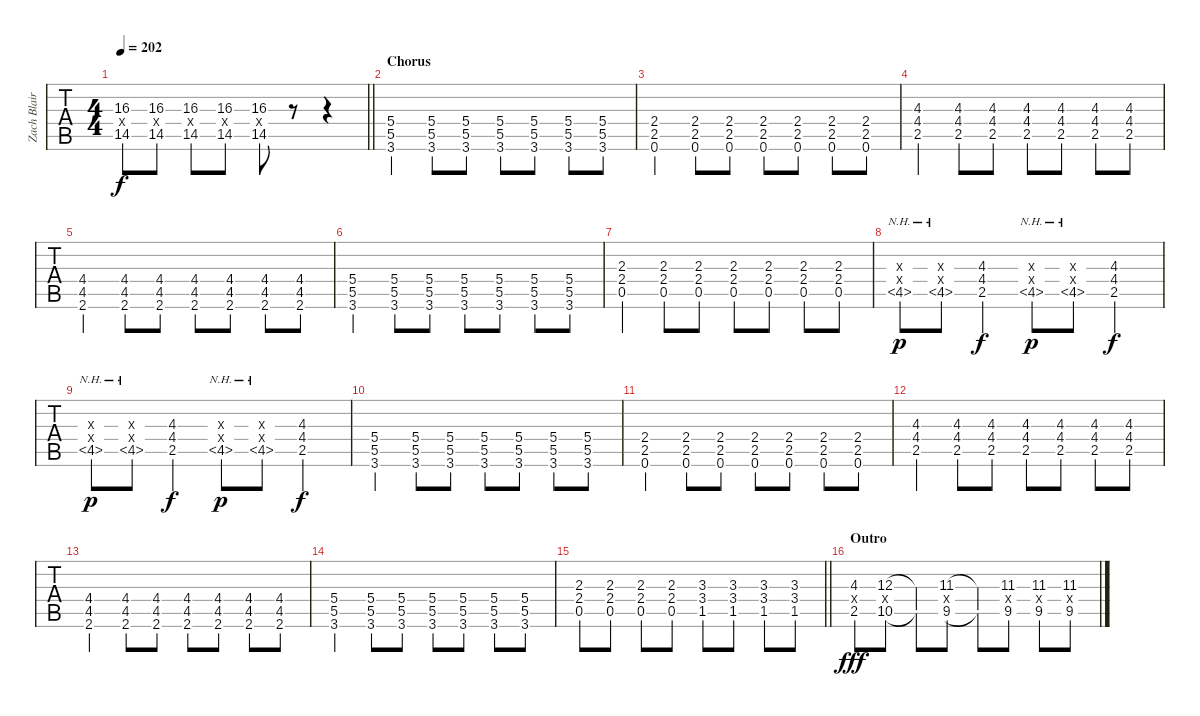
\track ("Zach Blair - Guitar One" "Zach Blair") {instrument electricguitarclean}
\staff {tabs}
\tuning (E4 B3 G3 D3 A2 E2) {hide}
\ts (4 4)
\tempo 202
\clef g2
\barLineRight lightlight
\ks c
(16.3 14.4{x} 14.5).8{dy f} (16.3 14.4{x} 14.5).8 (16.3 14.4{x} 14.5).8 (16.3 14.4{x} 14.5).8 (16.3 14.4{x} 14.5).8 r.8 r.4 |
\section ("" "Chorus")
(5.4 5.5 3.6).4 (5.4 5.5 3.6).8 (5.4 5.5 3.6).8 (5.4 5.5 3.6).8 (5.4 5.5 3.6).8 (5.4 5.5 3.6).8 (5.4 5.5 3.6).8 |
(2.4 2.5 0.6).4 (2.4 2.5 0.6).8 (2.4 2.5 0.6).8 (2.4 2.5 0.6).8 (2.4 2.5 0.6).8 (2.4 2.5 0.6).8 (2.4 2.5 0.6).8 |
(4.3 4.4 2.5).4 (4.3 4.4 2.5).8 (4.3 4.4 2.5).8 (4.3 4.4 2.5).8 (4.3 4.4 2.5).8 (4.3 4.4 2.5).8 (4.3 4.4 2.5).8 |
(4.4 4.5 2.6).4 (4.4 4.5 2.6).8 (4.4 4.5 2.6).8 (4.4 4.5 2.6).8 (4.4 4.5 2.6).8 (4.4 4.5 2.6).8 (4.4 4.5 2.6).8 |
(5.4 5.5 3.6).4 (5.4 5.5 3.6).8 (5.4 5.5 3.6).8 (5.4 5.5 3.6).8 (5.4 5.5 3.6).8 (5.4 5.5 3.6).8 (5.4 5.5 3.6).8 |
(2.3 2.4 0.5).4 (2.3 2.4 0.5).8 (2.3 2.4 0.5).8 (2.3 2.4 0.5).8 (2.3 2.4 0.5).8 (2.3 2.4 0.5).8 (2.3 2.4 0.5).8 |
(4.3{x} 4.4{x} 4.5{nh}).8{dy p} (4.3{x} 4.4{x} 4.5{nh}).8 (4.3 4.4 2.5).4{dy f} (4.3{x} 4.4{x} 4.5{nh}).8{dy p} (4.3{x} 4.4{x} 4.5{nh}).8 (4.3 4.4 2.5).4{dy f} |
(4.3{x} 4.4{x} 4.5{nh}).8{dy p} (4.3{x} 4.4{x} 4.5{nh}).8 (4.3 4.4 2.5).4{dy f} (4.3{x} 4.4{x} 4.5{nh}).8{dy p} (4.3{x} 4.4{x} 4.5{nh}).8 (4.3 4.4 2.5).4{dy f} |
(5.4 5.5 3.6).4 (5.4 5.5 3.6).8 (5.4 5.5 3.6).8 (5.4 5.5 3.6).8 (5.4 5.5 3.6).8 (5.4 5.5 3.6).8 (5.4 5.5 3.6).8 |
(2.4 2.5 0.6).4 (2.4 2.5 0.6).8 (2.4 2.5 0.6).8 (2.4 2.5 0.6).8 (2.4 2.5 0.6).8 (2.4 2.5 0.6).8 (2.4 2.5 0.6).8 |
(4.3 4.4 2.5).4 (4.3 4.4 2.5).8 (4.3 4.4 2.5).8 (4.3 4.4 2.5).8 (4.3 4.4 2.5).8 (4.3 4.4 2.5).8 (4.3 4.4 2.5).8 |
(4.4 4.5 2.6).4 (4.4 4.5 2.6).8 (4.4 4.5 2.6).8 (4.4 4.5 2.6).8 (4.4 4.5 2.6).8 (4.4 4.5 2.6).8 (4.4 4.5 2.6).8 |
(5.4 5.5 3.6).4 (5.4 5.5 3.6).8 (5.4 5.5 3.6).8 (5.4 5.5 3.6).8 (5.4 5.5 3.6).8 (5.4 5.5 3.6).8 (5.4 5.5 3.6).8 |
\barLineRight lightlight
(2.3 2.4 0.5).8 (2.3 2.4 0.5).8 (2.3 2.4 0.5).8 (2.3 2.4 0.5).8 (3.3 3.4 1.5).8 (3.3 3.4 1.5).8 (3.3 3.4 1.5).8 (3.3 3.4 1.5).8 |
\section ("" "Outro")
(4.3 2.4{x} 2.5).8{dy fff instrument distortionguitar} (12.3 10.4{x} 10.5).8 (12.3{t} 10.5{t}).8 (11.3 9.4{x} 9.5).8 (11.3{t} 9.5{t}).8 (11.3 9.4{x} 9.5).8 (11.3 9.4{x} 9.5).8 (11.3 9.4{x} 9.5).8
